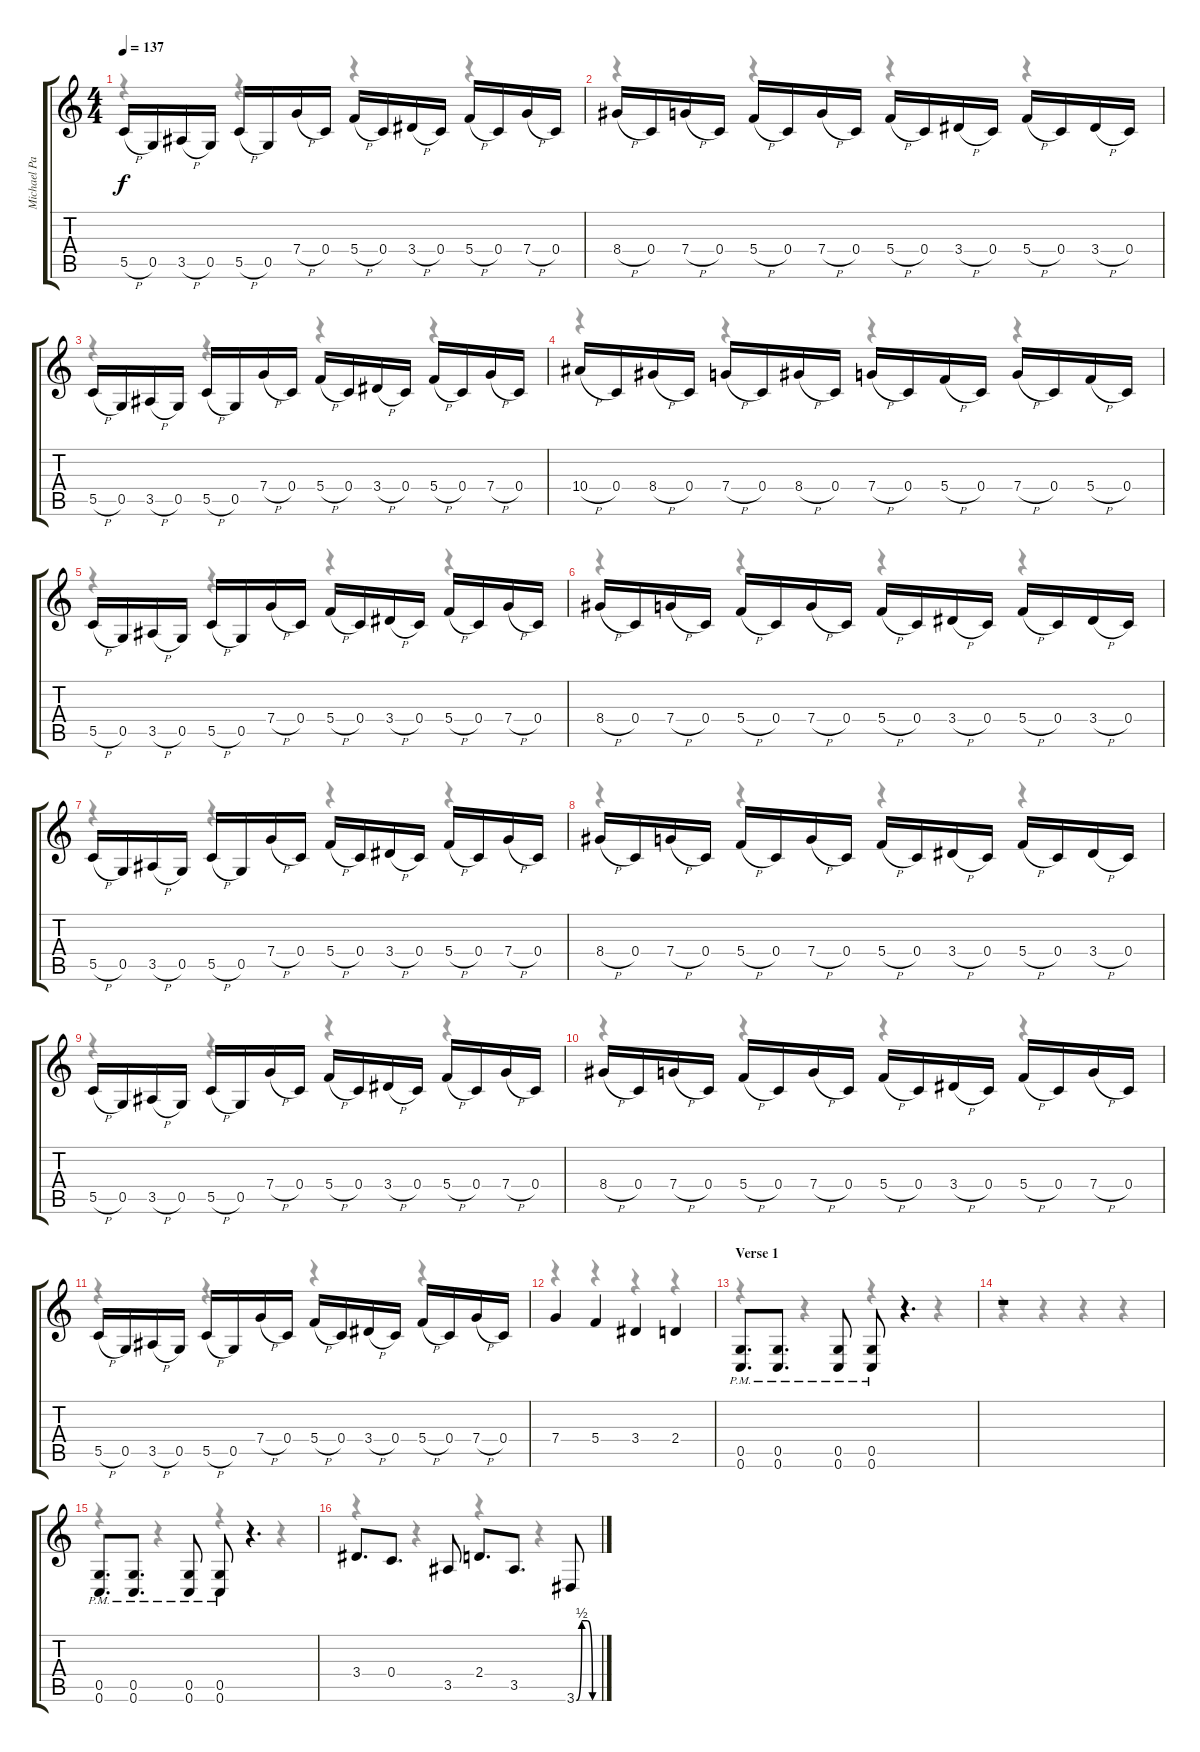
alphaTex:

\track ("Michael Padge (Rhythm Guitar) " "Michael Pa") {instrument distortionguitar}
\staff {score tabs}
\tuning (D4 A3 F3 C3 G2 C2) {hide}
\voice
\ts (4 4)
\tempo 137
\clef g2
\ks c
5.5{h}.16{dy f} 0.5.16 3.5{h}.16 0.5.16 5.5{h}.16 0.5.16 7.4{h}.16 0.4.16 5.4{h}.16 0.4.16 3.4{h}.16 0.4.16 5.4{h}.16 0.4.16 7.4{h}.16 0.4.16 |
8.4{h}.16 0.4.16 7.4{h}.16 0.4.16 5.4{h}.16 0.4.16 7.4{h}.16 0.4.16 5.4{h}.16 0.4.16 3.4{h}.16 0.4.16 5.4{h}.16 0.4.16 3.4{h}.16 0.4.16 |
5.5{h}.16 0.5.16 3.5{h}.16 0.5.16 5.5{h}.16 0.5.16 7.4{h}.16 0.4.16 5.4{h}.16 0.4.16 3.4{h}.16 0.4.16 5.4{h}.16 0.4.16 7.4{h}.16 0.4.16 |
10.4{h}.16 0.4.16 8.4{h}.16 0.4.16 7.4{h}.16 0.4.16 8.4{h}.16 0.4.16 7.4{h}.16 0.4.16 5.4{h}.16 0.4.16 7.4{h}.16 0.4.16 5.4{h}.16 0.4.16 |
5.5{h}.16 0.5.16 3.5{h}.16 0.5.16 5.5{h}.16 0.5.16 7.4{h}.16 0.4.16 5.4{h}.16 0.4.16 3.4{h}.16 0.4.16 5.4{h}.16 0.4.16 7.4{h}.16 0.4.16 |
8.4{h}.16 0.4.16 7.4{h}.16 0.4.16 5.4{h}.16 0.4.16 7.4{h}.16 0.4.16 5.4{h}.16 0.4.16 3.4{h}.16 0.4.16 5.4{h}.16 0.4.16 3.4{h}.16 0.4.16 |
5.5{h}.16 0.5.16 3.5{h}.16 0.5.16 5.5{h}.16 0.5.16 7.4{h}.16 0.4.16 5.4{h}.16 0.4.16 3.4{h}.16 0.4.16 5.4{h}.16 0.4.16 7.4{h}.16 0.4.16 |
8.4{h}.16 0.4.16 7.4{h}.16 0.4.16 5.4{h}.16 0.4.16 7.4{h}.16 0.4.16 5.4{h}.16 0.4.16 3.4{h}.16 0.4.16 5.4{h}.16 0.4.16 3.4{h}.16 0.4.16 |
5.5{h}.16 0.5.16 3.5{h}.16 0.5.16 5.5{h}.16 0.5.16 7.4{h}.16 0.4.16 5.4{h}.16 0.4.16 3.4{h}.16 0.4.16 5.4{h}.16 0.4.16 7.4{h}.16 0.4.16 |
8.4{h}.16 0.4.16 7.4{h}.16 0.4.16 5.4{h}.16 0.4.16 7.4{h}.16 0.4.16 5.4{h}.16 0.4.16 3.4{h}.16 0.4.16 5.4{h}.16 0.4.16 7.4{h}.16 0.4.16 |
5.5{h}.16 0.5.16 3.5{h}.16 0.5.16 5.5{h}.16 0.5.16 7.4{h}.16 0.4.16 5.4{h}.16 0.4.16 3.4{h}.16 0.4.16 5.4{h}.16 0.4.16 7.4{h}.16 0.4.16 |
7.4.4 5.4.4 3.4.4 2.4.4 |
\section ("" "Verse 1")
(0.5{pm} 0.6{pm}).8{d} (0.5{pm} 0.6{pm}).8{d} (0.5{pm} 0.6{pm}).8 (0.5{pm} 0.6{pm}).8 r.4{d} |
r.1 |
(0.5{pm} 0.6{pm}).8{d} (0.5{pm} 0.6{pm}).8{d} (0.5{pm} 0.6{pm}).8 (0.5{pm} 0.6{pm}).8 r.4{d} |
3.4.8{d} 0.4.8{d} 3.5.8 2.4.8{d} 3.5.8{d} 3.6{be (custom 0 0 15 2 30 2 45 0 60 0)}.8
\voice
\clef g2
\ottava regular
\simile none
\ks c
r.4{dy f} r.4 r.4 r.4 |
r.4 r.4 r.4 r.4 |
r.4 r.4 r.4 r.4 |
r.4 r.4 r.4 r.4 |
r.4 r.4 r.4 r.4 |
r.4 r.4 r.4 r.4 |
r.4 r.4 r.4 r.4 |
r.4 r.4 r.4 r.4 |
r.4 r.4 r.4 r.4 |
r.4 r.4 r.4 r.4 |
r.4 r.4 r.4 r.4 |
r.4 r.4 r.4 r.4 |
r.4 r.4 r.4 r.4 |
r.4 r.4 r.4 r.4 |
r.4 r.4 r.4 r.4 |
r.4 r.4 r.4 r.4
